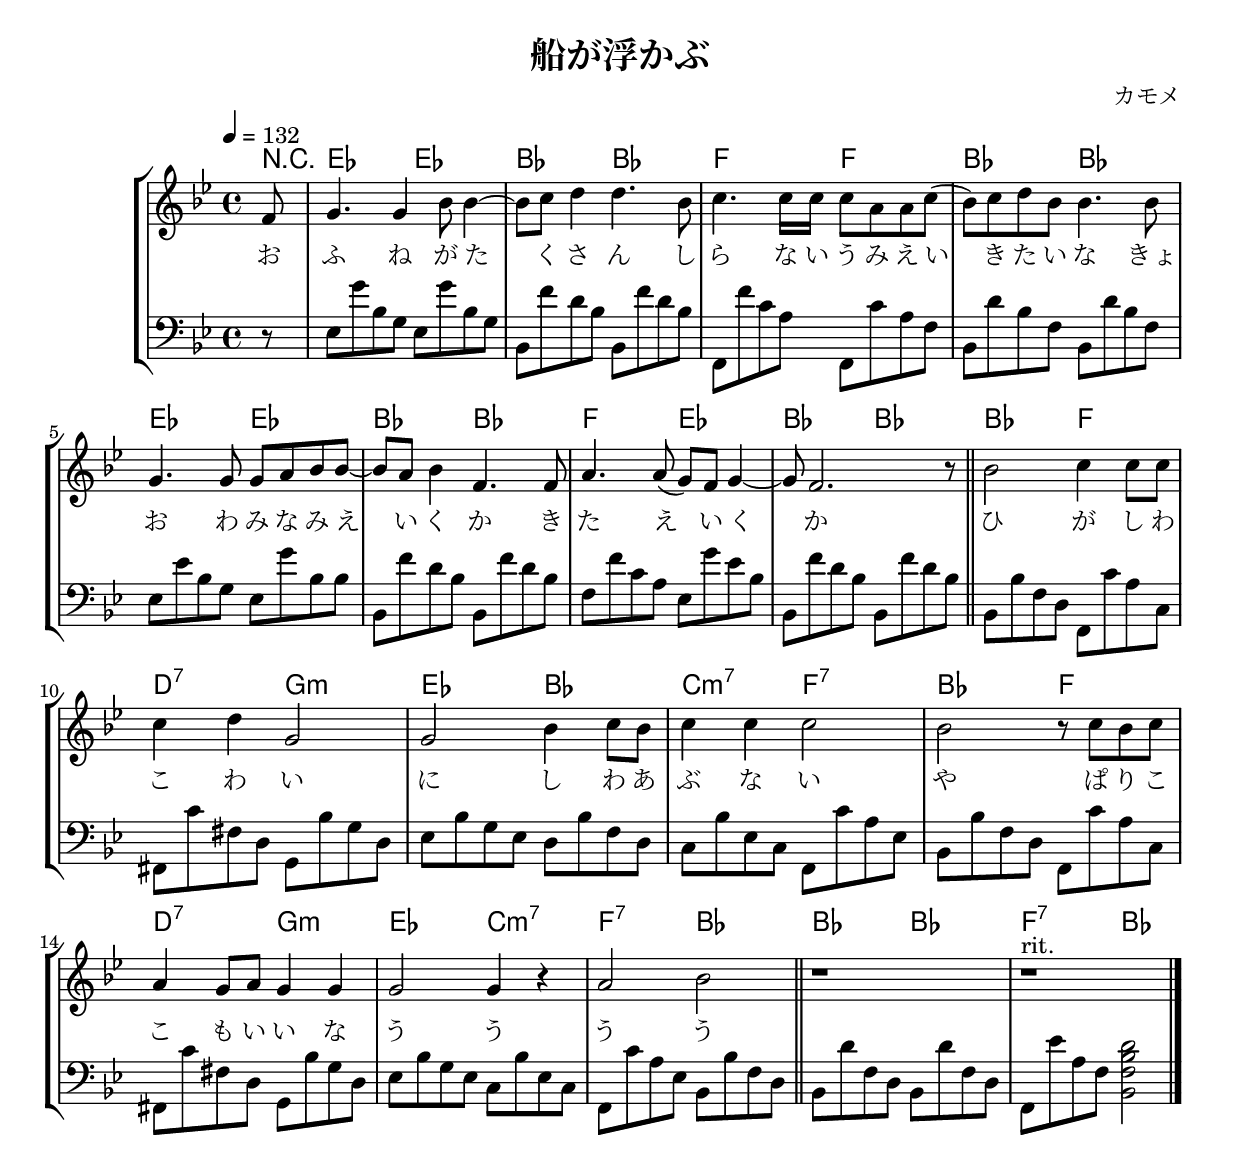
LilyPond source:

\version "2.12.1"

\header {
	title = \markup {船が浮かぶ}
	composer = \markup \center-column {カモメ}
}

harmony = \chordmode {
		r8es2 es bes bes f f bes bes es es bes bes f es bes bes 

	bes f d:7 g:m es bes c:min7 f:7 bes f d:7 g:m es c:min7 f:7 bes 

	bes bes f:7 bes 
}

melody = {
	\set Staff.midiInstrument = #"fss0.35"
	\partial 8*1
		\key bes \major
	\tempo 4 = 132
f'8 
	g'4.  g'4  bes'8  bes'4~ 
	bes'8  c''8  d''4  d''4.  bes'8 
	c''4.  c''16  c''16  c''8  a'8  a'8  c''8 
	(bes'8)  c''8  d''8  bes'8  bes'4.  bes'8 
	g'4.  g'8  g'8  a'8  bes'8  bes'8~ 
	bes'8  a'8  bes'4  f'4.  f'8 
	a'4.  a'8  (g'8)  f'8  g'4~ 
	g'8  f'2.  	r8 	\set Staff.midiInstrument = #"fss0.35"
	 bes'2  c''4  c''8  c''8 
	c''4  d''4  g'2 
	g'2  bes'4  c''8  bes'8 
	c''4  c''4  c''2 
	bes'2  r8  c''8  bes'8  c''8 
	a'4  g'8  a'8  g'4  g'4 
	g'2  g'4  r4 
	a'2  bes'2
	r1 | r1^"rit." \bar "|."
}

words = \lyricmode {
	お  ふ  ね  が  た  く  さ  ん  し  ら  な  い  う  み  え  い  き  た  い  な  きょ  お  わ  み  な  み  え  い  く  か  き  た  え  い  く  か  
	ひ  が  し  わ  こ  わ  い  に  し  わ  あ  ぶ  な  い  や  ぱ  り  こ  こ  も  い  い  な  う  う  う  う  
	
}

tempochange = {
	\tempo 4 = 132
	r1 | r1 | r1 | r1 | r1 | r1 | r1 | r1 \bar "||"
	\tempo 4 = 132
	r1 | r1 | r1 | r1 | r1 | r1 | r1 | r1 \bar "||"
	\tempo 4 = 132
	r1 | \tempo 4 = 99 r2 \tempo 4 = 88 r2 \bar "|."
}

mainacc = {
	\clef bass
	\set Staff.midiInstrument = #"Whistle"
	\key bes \major
	\tempo 4 = 132
	\partial 8*1
	r8	es8 g' bes g
	es8 g' bes g
	bes,8 f' d' bes
	bes,8 f' d' bes
	f,8 f' c' a
	f,8 c' a f
	bes,8 d' bes f
	bes,8 d' bes f
	es8 es' bes g
	es8 g' bes bes
	bes,8 f' d' bes
	bes,8 f' d' bes
	f8 f' c' a
	es8 g' es' bes
	bes,8 f' d' bes
	bes,8 f' d' bes
	\bar "||"

	\set Staff.midiInstrument = #"Whistle"
	bes,8 bes f d
	f,8 c' a c
	fis,8 c' fis d
	g,8 bes g d
	es8 bes g es
	d8 bes f d
	c8 bes es c
	f,8 c' a es
	bes,8 bes f d
	f,8 c' a c
	fis,8 c' fis d
	g,8 bes g d
	es8 bes g es
	c8 bes es c
	f,8 c' a es
	bes,8 bes f d
	\bar "||"

	\set Staff.midiInstrument = #"Whistle"
	bes,8 d' f d
	bes,8 d' f d
	f,8 es' a f
	<bes, f bes d'>2
	\bar "|."
}

subacc = {
	\clef bass
	\set Staff.midiInstrument = #"Tenor Sax"
	\key bes \major
	\tempo 4 = 132
	\partial 8*1
	r8	r8 es8 <g bes g'>4
	es64~ <es~ g~> <es~ g~ bes~> <es g bes g'>~ <es g bes g'>4..
	r8 bes,8 <bes d' f'>4
	bes,64~ <bes,~ bes~> <bes,~ bes~ d'~> <bes, bes d' f'>~ <bes, bes d' f'>4..
	r8 f,8 <a c' f'>4
	f,64~ <f,~ f~> <f,~ f~ a~> <f, f a c'>~ <f, f a c'>4..
	r8 bes,8 <f bes d'>4
	bes,64~ <bes,~ f~> <bes,~ f~ bes~> <bes, f bes d'>~ <bes, f bes d'>4..
	r8 es8 <g bes es'>4
	es64~ <es~ bes~> <es~ bes~ bes~> <es bes bes g'>~ <es bes bes g'>4..
	r8 bes,8 <bes d' f'>4
	bes,64~ <bes,~ bes~> <bes,~ bes~ d'~> <bes, bes d' f'>~ <bes, bes d' f'>4..
	r8 f8 <a c' f'>4
	es64~ <es~ bes~> <es~ bes~ es'~> <es bes es' g'>~ <es bes es' g'>4..
	r8 bes,8 <bes d' f'>4
	bes,64~ <bes,~ bes~> <bes,~ bes~ d'~> <bes, bes d' f'>~ <bes, bes d' f'>4..
	\bar "||"

	\set Staff.midiInstrument = #"Tenor Sax"
	r8 bes,8 <d f bes>4
	f,64~ <f,~ c~> <f,~ c~ a~> <f, c a c'>~ <f, c a c'>4..
	r8 fis,8 <d fis c'>4
	g,64~ <g,~ d~> <g,~ d~ g~> <g, d g bes>~ <g, d g bes>4..
	r8 es8 <es g bes>4
	d64~ <d~ d~> <d~ d~ f~> <d d f bes>~ <d d f bes>4..
	r8 c8 <c es bes>4
	f,64~ <f,~ es~> <f,~ es~ a~> <f, es a c'>~ <f, es a c'>4..
	r8 bes,8 <d f bes>4
	f,64~ <f,~ c~> <f,~ c~ a~> <f, c a c'>~ <f, c a c'>4..
	r8 fis,8 <d fis c'>4
	g,64~ <g,~ d~> <g,~ d~ g~> <g, d g bes>~ <g, d g bes>4..
	r8 es8 <es g bes>4
	c64~ <c~ c~> <c~ c~ es~> <c c es bes>~ <c c es bes>4..
	r8 f,8 <es a c'>4
	bes,64~ <bes,~ d~> <bes,~ d~ f~> <bes, d f bes>~ <bes, d f bes>4..
	\bar "||"

	\set Staff.midiInstrument = #"Tenor Sax"
	r8 bes,8 <d f d'>4
	bes,64~ <bes,~ d~> <bes,~ d~ f~> <bes, d f d'>~ <bes, d f d'>4..
	r8 f,8 <f a es'>4
	bes,64~ <bes,~ f~> <bes,~ f~ bes~> <bes, f bes d'>~ <bes, f bes d'>4..
	\bar "|."
}

percA = {
	\drummode {
	\partial 8*1
	r8	bd2 r8 bd4 bd8  |bd4. bd8 bd2  |bd2 r8 bd4 bd8  |bd4. bd8 bd2  |bd2 r8 bd4 bd8  |bd4. bd8 bd2  |bd2 r8 bd4 bd8  |bd4. bd8 bd2  \bar "||"
	bd2 r8 bd4 bd8  |bd4. bd8 bd2  |bd2 r8 bd4 bd8  |bd4. bd8 bd2  |bd2 r8 bd4 bd8  |bd4. bd8 bd2  |bd2 r8 bd4 bd8  |bd4. bd8 bd2  \bar "||"
	bd2 r8 bd4 bd8  |bd4. bd8 bd2  \bar "|."
	}
}

percB = {
	\drummode {
	\partial 8*1
	r8	r4. ss4. ss4  |r4 ss4. ss4.  |r4. ss4. ss4  |r4 ss4. ss4.  |r4. ss4. ss4  |r4 ss4. ss4.  |r4. ss4. ss4  |r4 ss4. ss4.  \bar "||"
	r4. ss4. ss4  |r4 ss4. ss4.  |r4. ss4. ss4  |r4 ss4. ss4.  |r4. ss4. ss4  |r4 ss4. ss4.  |r4. ss4. ss4  |r4 ss4. ss4.  \bar "||"
	r4. ss4. ss4  |r4 ss4. ss4.  \bar "|."
	}
}

percC = {
	\drummode {
	\partial 8*1
	r8	cymr8 cymr8 cymr8 cymr8 cymr8 cymr8 cymr8 cymr8  |cymr8 cymr8 cymr8 cymr8 cymr8 cymr8 cymr8 cymr8  |cymr8 cymr8 cymr8 cymr8 cymr8 cymr8 cymr8 cymr8  |cymr8 cymr8 cymr8 cymr8 cymr4. cymr8  |cymr8 cymr8 cymr8 cymr8 cymr8 cymr8 cymr8 cymr8  |cymr8 cymr8 cymr8 cymr8 cymr8 cymr8 cymr8 cymr8  |cymr8 cymr8 cymr8 cymr8 cymr8 cymr8 cymr8 cymr8  |cymr8 cymr8 cymr8 cymr8 cymr4. cymr8  \bar "||"
	cymr8 cymr8 cymr8 cymr8 cymr8 cymr8 cymr8 cymr8  |cymr8 cymr8 cymr8 cymr8 cymr8 cymr8 cymr8 cymr8  |cymr8 cymr8 cymr8 cymr8 cymr8 cymr8 cymr8 cymr8  |cymr8 cymr8 cymr8 cymr8 cymr4. cymr8  |cymr8 cymr8 cymr8 cymr8 cymr8 cymr8 cymr8 cymr8  |cymr8 cymr8 cymr8 cymr8 cymr8 cymr8 cymr8 cymr8  |cymr8 cymr8 cymr8 cymr8 cymr8 cymr8 cymr8 cymr8  |cymr8 cymr8 cymr8 cymr8 cymr4. cymr8  \bar "||"
	cymr8 cymr8 cymr8 cymr8 cymr8 cymr8 cymr8 cymr8  |cymr8 cymr8 cymr8 cymr8 cymr8 cymr8 cymr8 cymr8  \bar "|."
	}
}

percD = {
	\drummode {
	\partial 8*1
	r8	r1 |r1 |r1 |r2. toml4  |r1 |r1 |r1 |r2. toml4  \bar "||"
	r1 |r1 |r1 |r2. toml4  |r1 |r1 |r1 |r2. toml4  \bar "||"
	r1 |r1 \bar "|."
	}
}

percE = {
	\drummode {
	\partial 8*1
	r8	r1 |r1 |r1 |r2 r8 tommh4.  |r1 |r1 |r1 |r2 r8 tommh4.  \bar "||"
	r1 |r1 |r1 |r2 r8 tommh4.  |r1 |r1 |r1 |r2 r8 tommh4.  \bar "||"
	r1 |r1 \bar "|."
	}
}

\score {
	<<
		\new StaffGroup <<
			\new ChordNames {\harmony}
			\new Voice = "melody" {\melody}
			\new Lyrics \lyricsto "melody" \words
			\new Staff = "mainacc" {\mainacc}
		>>
	>>
	\layout { }
}
